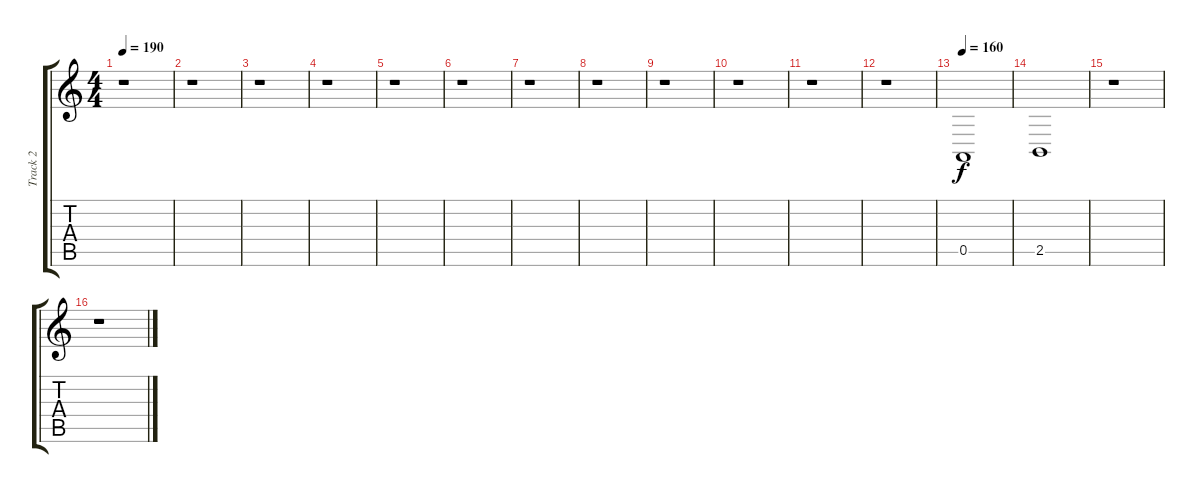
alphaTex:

\track ("Track 2" "Track 2") {instrument violin}
\staff {score tabs}
\tuning (E4 B3 G3 D3 A2 D2) {hide}
\ts (4 4)
\tempo 190
\clef g2
\ks c
r.1{dy f} |
r.1 |
r.1 |
r.1 |
r.1 |
r.1 |
r.1 |
r.1 |
r.1 |
r.1 |
r.1 |
r.1 |
\tempo 160
0.5.1 |
2.5.1 |
r.1 |
r.1
